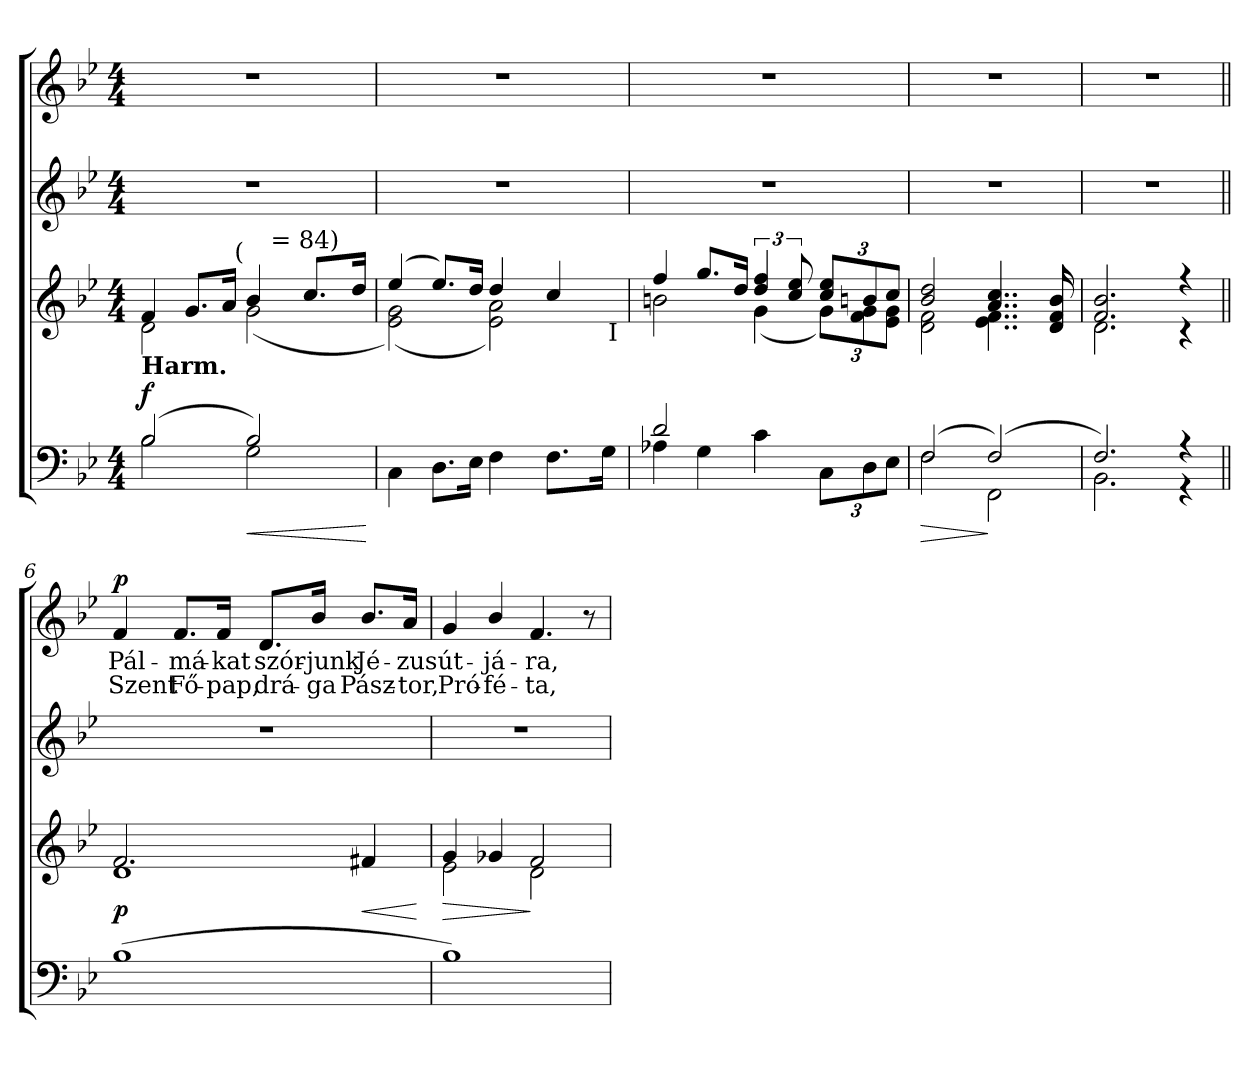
**kern	**dynam	**kern	**dynam	**kern	**kern	**text	**text	**dynam
*part4	*part4	*part3	*part3	*part2	*part1	*part1	*part1	*part1
*staff4	*staff4	*staff3	*staff3	*staff2	*staff1	*staff1	*staff1	*staff1
*clefF4	*	*clefG2	*	*clefG2	*clefG2	*	*	*
*k[b-e-]	*	*k[b-e-]	*	*k[b-e-]	*k[b-e-]	*	*	*
*g:	*	*g:	*	*g:	*g:	*	*	*
*M4/4	*	*M4/4	*	*M4/4	*M4/4	*	*	*
=1	=1	=1	=1	=1	=1	=1	=1	=1
*^	*	*^	*	*	*	*	*	*
!	!	!	!LO:TX:a:B:t=Andante maestoso	!	!	!	!	!	!	!
!	!	!	!LO:TX:b:B:t=Org.	!	!	!	!	!	!	!
!	!	!	!LO:TX:b:B:t=v.	!	!	!	!	!	!	!
!LO:TX:a:B:t=Harm.	!	!	!	!	!	!	!	!	!	!
!	!	!LO:DY:a	!	!	!	!	!	!	!	!
*	*	*	*^	*^	*	*	*	*	*	*
(2B-/	2B-\	f	4f/	2d\	4...ryy	2ryy	.	1r	1r	.	.	.
.	.	.	8.g/L	.	.	.	.	.	.	.	.	.
.	.	.	16a/Jk	.	.	.	.	.	.	.	.	.
!	!	!	!	!	!LO:TX:a:t=(	!	!	!	!	!	!	!
.	.	.	.	.	2ryy	.	.	.	.	.	.	.
!	!	!LO:HP:b	!	!	!	!	!	!	!	!	!	!
2B-/)	2G\	<	4b-/	(<2g\	.	16.ryy	.	.	.	.	.	.
!	!	!	!	!	!	!LO:TX:a:t== 84)	!	!	!	!	!	!
.	.	.	.	.	.	4ryy	.	.	.	.	.	.
.	.	.	8.cc/L	.	.	.	.	.	.	.	.	.
.	.	.	.	.	.	8ryy	.	.	.	.	.	.
.	.	.	16dd/Jk	.	.	.	.	.	.	.	.	.
.	.	.	.	.	32ryy	32ryy	.	.	.	.	.	.
*v	*v	*	*	*	*	*	*	*	*	*	*	*
.	[	.	.	.	.	.	.	.	.	.	.
*	*	*	*	*v	*v	*	*	*	*	*	*
=2	=2	=2	=2	=2	=2	=2	=2	=2	=2	=2
4C\	.	(>4ee-/	(2e-\ 2g\)	3%2ryy	.	1r	1r	.	.	.
8.D\L	.	8.ee-/L)	.	.	.	.	.	.	.	.
16E-\Jk	.	16dd/Jk	.	.	.	.	.	.	.	.
4F\	.	4dd/	2e-\ 2a\)	.	.	.	.	.	.	.
.	.	.	.	6ryy	.	.	.	.	.	.
8.F\L	.	4cc/	.	.	.	.	.	.	.	.
.	.	.	.	12ryy	.	.	.	.	.	.
.	.	.	.	48.ryy	.	.	.	.	.	.
16G\Jk	.	.	.	.	.	.	.	.	.	.
!	!	!	!	!LO:TX:b:t=I	!	!	!	!	!	!
.	.	.	.	24ryy	.	.	.	.	.	.
.	.	.	.	96ryy	.	.	.	.	.	.
*	*	*	*v	*v	*	*	*	*	*	*
=3	=3	=3	=3	=3	=3	=3	=3	=3	=3
*^	*	*	*	*	*	*	*	*	*
2d/	4A-X\	.	4ff/	2bn\	.	1r	1r	.	.	.
.	4G\	.	8.gg/L	.	.	.	.	.	.	.
.	.	.	16dd/Jk	.	.	.	.	.	.	.
2ryy	4c\	.	6dd/ 6ff/	(<4g\	.	.	.	.	.	.
.	.	.	12cc/ 12ee-/	.	.	.	.	.	.	.
.	12C\L	.	12cc/ 12ee-/L	12g\L)	.	.	.	.	.	.
.	12D\	.	12bn/	12f\ 12g\	.	.	.	.	.	.
.	12E-\J	.	12cc/J	12e-\ 12g\J	.	.	.	.	.	.
=4	=4	=4	=4	=4	=4	=4	=4	=4	=4	=4
!	!	!LO:HP:b	!	!	!	!	!	!	!	!
(>2F/	2F\	>	2b-/ 2dd/	2d\ 2f\	.	1r	1r	.	.	.
(>2F/)	2FF\	]	4..a/ 4..cc/	4..e-\ 4..f\	.	.	.	.	.	.
.	.	.	16d/ 16f/ 16b-/	16ryy	.	.	.	.	.	.
=5	=5	=5	=5	=5	=5	=5	=5	=5	=5	=5
2.F/)	2.BB-\	.	2.f/ 2.b-/	2.d\	.	1r	1r	.	.	.
4r	4r	.	4r	4r	.	.	.	.	.	.
*v	*v	*	*	*	*	*	*	*	*	*
!!LO:LB:g=z
=6||	=6||	=6||	=6||	=6||	=6||	=6||	=6||	=6||	=6||
*^	*	*	*	*	*	*	*	*	*
!	!	!	!	!	!LO:DY:b	!	!	!LO:LY:b	!LO:LY:b	!LO:DY:a
*v	*v	*	*	*	*	*	*	*	*	*
(>1B-	.	2.f/	1d	p	1r	4f/	Pál-	Szent	p
!	!	!	!	!	!	!	!LO:LY:b	!LO:LY:b	!
.	.	.	.	.	.	8.f/L	-má-	Fő-	.
!	!	!	!	!	!	!	!LO:LY:b	!LO:LY:b	!
.	.	.	.	.	.	16f/Jk	-kat	-pap,	.
!	!	!	!	!	!	!	!LO:LY:b	!LO:LY:b	!
.	.	.	.	.	.	8.d/L	szór-	drá-	.
!	!	!	!	!	!	!	!LO:LY:b	!LO:LY:b	!
.	.	.	.	.	.	16b-/Jk	-junk	-ga	.
!	!	!	!	!LO:HP:b	!	!	!	!	!
!	!	!	!	!	!	!	!LO:LY:b	!LO:LY:b	!
.	.	4f#X/	.	<	.	8.b-/L	Jé-	Pász-	.
!	!	!	!	!	!	!	!LO:LY:b	!LO:LY:b	!
.	.	.	.	.	.	16a/Jk	-zus	-tor,	.
*	*	*v	*v	*	*	*	*	*	*
.	.	.	[	.	.	.	.	.
=7	=7	=7	=7	=7	=7	=7	=7	=7
!	!	!	!LO:HP:b	!	!	!	!	!
*	*	*^	*	*	*	*	*	*
!	!	!	!	!	!	!	!LO:LY:b	!LO:LY:b	!
1B-)	.	4g/	2e-\	>	1r	4g/	út-	Pró-	.
!	!	!	!	!	!	!	!LO:LY:b	!LO:LY:b	!
.	.	4g-X/	.	.	.	4b-/	-já-	-fé-	.
!	!	!	!	!	!	!	!LO:LY:b	!LO:LY:b	!
.	.	2f/	2d\	]	.	4.f/	-ra,	-ta,	.
.	.	.	.	.	.	8r	.	.	.
*	*	*v	*v	*	*	*	*	*	*
=	=	=	=	=	=	=	=	=
*-	*-	*-	*-	*-	*-	*-	*-	*-
